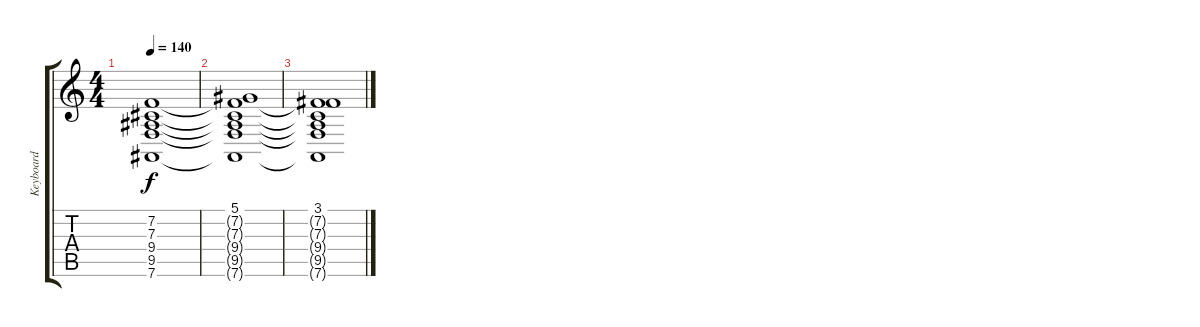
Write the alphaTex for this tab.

\track ("Keyboard" "Keyboard") {instrument drawbarorgan}
\staff {score tabs}
\tuning (Eb4 Bb3 Gb3 Db3 Ab2 Eb2) {hide}
\ts (4 4)
\tempo 140
\clef g2
\ks c
(7.2{t} 7.3{t} 9.4{t} 9.5{t} 7.6{t}).1{dy f} |
(5.1 7.2{t} 7.3{t} 9.4{t} 9.5{t} 7.6{t}).1 |
(3.1 7.2{t} 7.3{t} 9.4{t} 9.5{t} 7.6{t}).1{volume 0}
